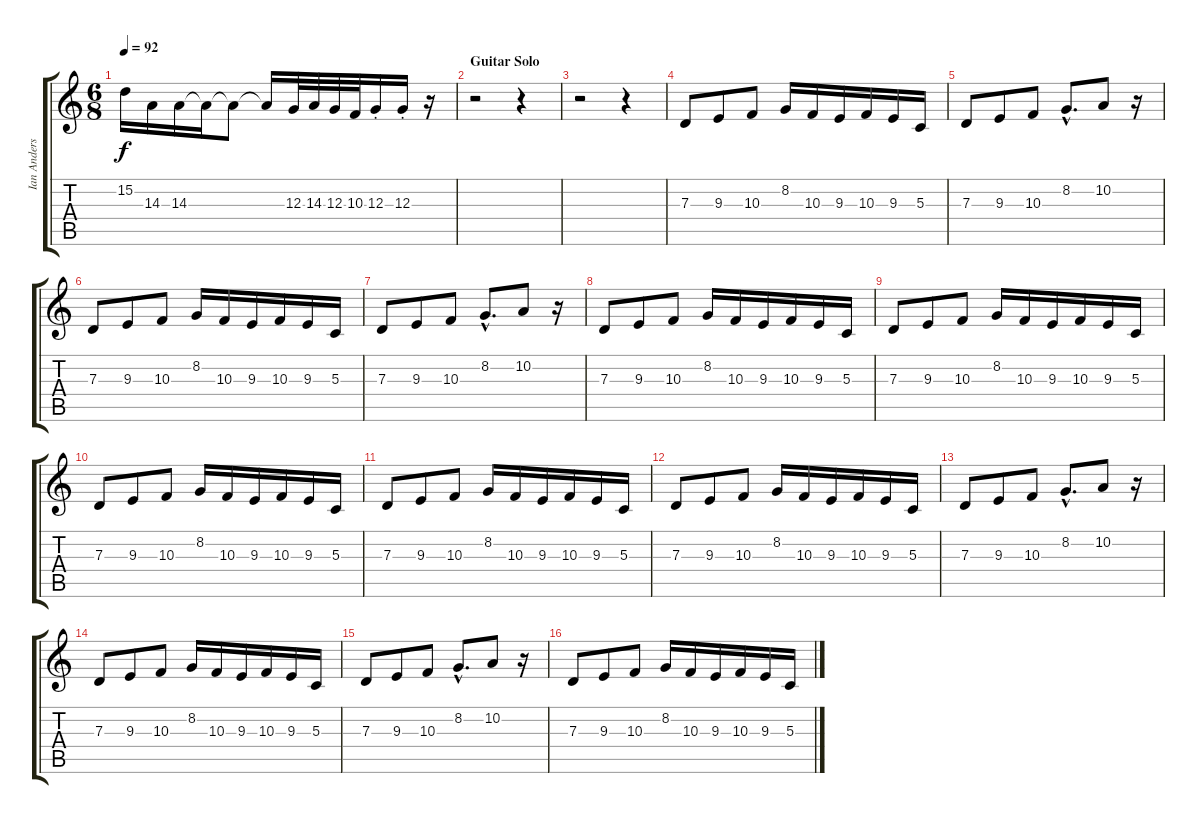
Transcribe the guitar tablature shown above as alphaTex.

\track ("Ian Anderson (Flute)" "Ian Anders") {instrument flute}
\staff {score tabs}
\tuning (E4 B3 G3 D3 A2 E2) {hide}
\ts (6 8)
\tempo 92
\clef g2
\ks c
15.2.16{dy f} 14.3.16 14.3.16 14.3{t}.16 14.3{t}.8 14.3{t}.16 12.3.32 14.3.32 12.3.32 10.3.32 12.3{st}.16 12.3{st}.16 r.16 |
\section ("" "Guitar Solo")
r.2 r.4 |
r.2 r.4 |
7.3.8{balance 0} 9.3.8 10.3.8 8.2.16 10.3.16 9.3.16 10.3.16 9.3.16 5.3.16 |
7.3.8 9.3.8 10.3.8 8.2{hac}.8{d} 10.2.8 r.16 |
7.3.8{volume 15 balance 8} 9.3.8 10.3.8 8.2.16 10.3.16 9.3.16 10.3.16 9.3.16 5.3.16 |
7.3.8 9.3.8 10.3.8 8.2{hac}.8{d} 10.2.8 r.16 |
7.3.8{balance 8} 9.3.8 10.3.8 8.2.16 10.3.16 9.3.16 10.3.16 9.3.16 5.3.16 |
7.3.8{balance 8} 9.3.8 10.3.8 8.2.16 10.3.16 9.3.16 10.3.16 9.3.16 5.3.16 |
7.3.8{balance 8} 9.3.8 10.3.8 8.2.16 10.3.16 9.3.16 10.3.16 9.3.16 5.3.16 |
7.3.8{balance 8} 9.3.8 10.3.8 8.2.16 10.3.16 9.3.16 10.3.16 9.3.16 5.3.16 |
7.3.8{balance 8} 9.3.8 10.3.8 8.2.16 10.3.16 9.3.16 10.3.16 9.3.16 5.3.16 |
7.3.8 9.3.8 10.3.8 8.2{hac}.8{d} 10.2.8 r.16 |
7.3.8{balance 8} 9.3.8 10.3.8 8.2.16 10.3.16 9.3.16 10.3.16 9.3.16 5.3.16 |
7.3.8 9.3.8 10.3.8 8.2{hac}.8{d} 10.2.8 r.16 |
7.3.8 9.3.8 10.3.8 8.2.16 10.3.16 9.3.16 10.3.16 9.3.16 5.3.16
